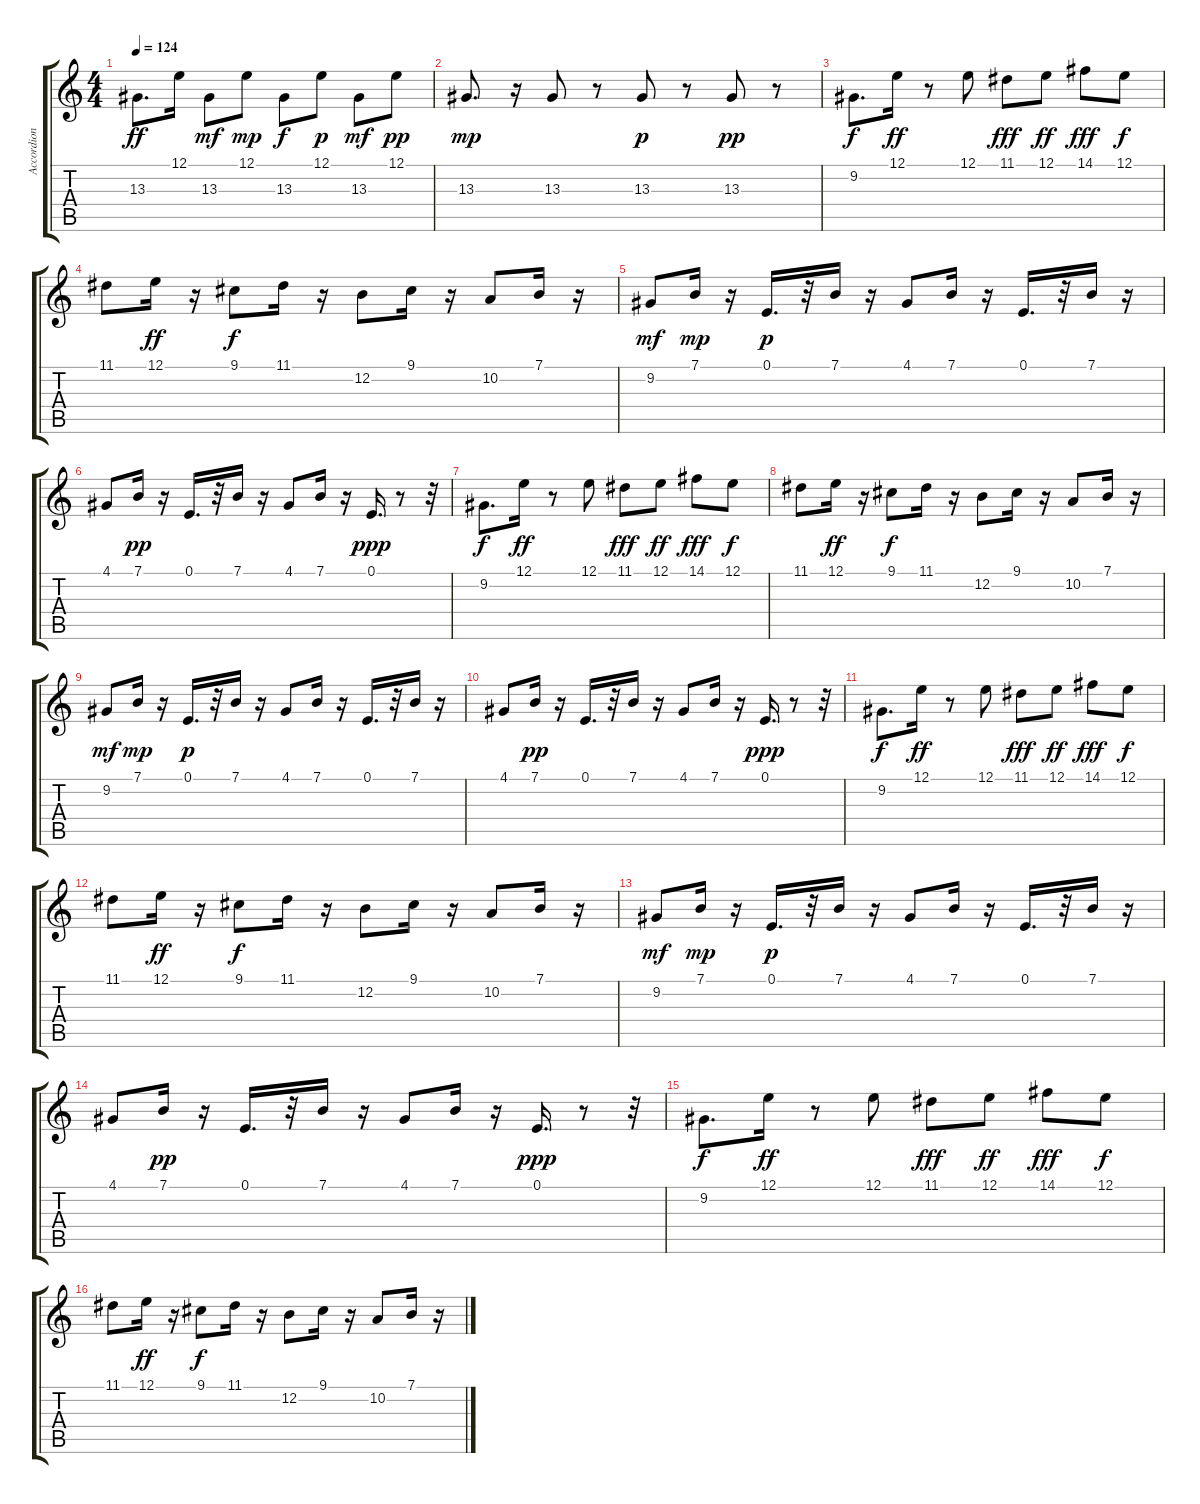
\track ("Accordion" "Accordion") {instrument accordion}
\staff {score tabs}
\tuning (E4 B3 G3 D3 A2 E2) {hide}
\ts (4 4)
\tempo 124
\clef g2
\ks c
13.3.8{d dy ff} 12.1.16 13.3.8{dy mf} 12.1.8{dy mp} 13.3.8{dy f} 12.1.8{dy p} 13.3.8{dy mf} 12.1.8{dy pp} |
13.3.8{d dy mp} r.16 13.3.8 r.8 13.3.8{dy p} r.8 13.3.8{dy pp} r.8 |
9.2.8{d dy f} 12.1.16{dy ff} r.8 12.1.8 11.1.8{dy fff} 12.1.8{dy ff} 14.1.8{dy fff} 12.1.8{dy f} |
11.1.8 12.1.16{dy ff} r.16 9.1.8{dy f} 11.1.16 r.16 12.2.8 9.1.16 r.16 10.2.8 7.1.16 r.16 |
9.2.8{dy mf} 7.1.16{dy mp} r.16 0.1.16{d dy p} r.32 7.1.16 r.16 4.1.8 7.1.16 r.16 0.1.16{d} r.32 7.1.16 r.16 |
4.1.8 7.1.16{dy pp} r.16 0.1.16{d} r.32 7.1.16 r.16 4.1.8 7.1.16 r.16 0.1.16{d dy ppp} r.8 r.32 |
9.2.8{d dy f} 12.1.16{dy ff} r.8 12.1.8 11.1.8{dy fff} 12.1.8{dy ff} 14.1.8{dy fff} 12.1.8{dy f} |
11.1.8 12.1.16{dy ff} r.16 9.1.8{dy f} 11.1.16 r.16 12.2.8 9.1.16 r.16 10.2.8 7.1.16 r.16 |
9.2.8{dy mf} 7.1.16{dy mp} r.16 0.1.16{d dy p} r.32 7.1.16 r.16 4.1.8 7.1.16 r.16 0.1.16{d} r.32 7.1.16 r.16 |
4.1.8 7.1.16{dy pp} r.16 0.1.16{d} r.32 7.1.16 r.16 4.1.8 7.1.16 r.16 0.1.16{d dy ppp} r.8 r.32 |
9.2.8{d dy f} 12.1.16{dy ff} r.8 12.1.8 11.1.8{dy fff} 12.1.8{dy ff} 14.1.8{dy fff} 12.1.8{dy f} |
11.1.8 12.1.16{dy ff} r.16 9.1.8{dy f} 11.1.16 r.16 12.2.8 9.1.16 r.16 10.2.8 7.1.16 r.16 |
9.2.8{dy mf} 7.1.16{dy mp} r.16 0.1.16{d dy p} r.32 7.1.16 r.16 4.1.8 7.1.16 r.16 0.1.16{d} r.32 7.1.16 r.16 |
4.1.8 7.1.16{dy pp} r.16 0.1.16{d} r.32 7.1.16 r.16 4.1.8 7.1.16 r.16 0.1.16{d dy ppp} r.8 r.32 |
9.2.8{d dy f} 12.1.16{dy ff} r.8 12.1.8 11.1.8{dy fff} 12.1.8{dy ff} 14.1.8{dy fff} 12.1.8{dy f} |
11.1.8 12.1.16{dy ff} r.16 9.1.8{dy f} 11.1.16 r.16 12.2.8 9.1.16 r.16 10.2.8 7.1.16 r.16
